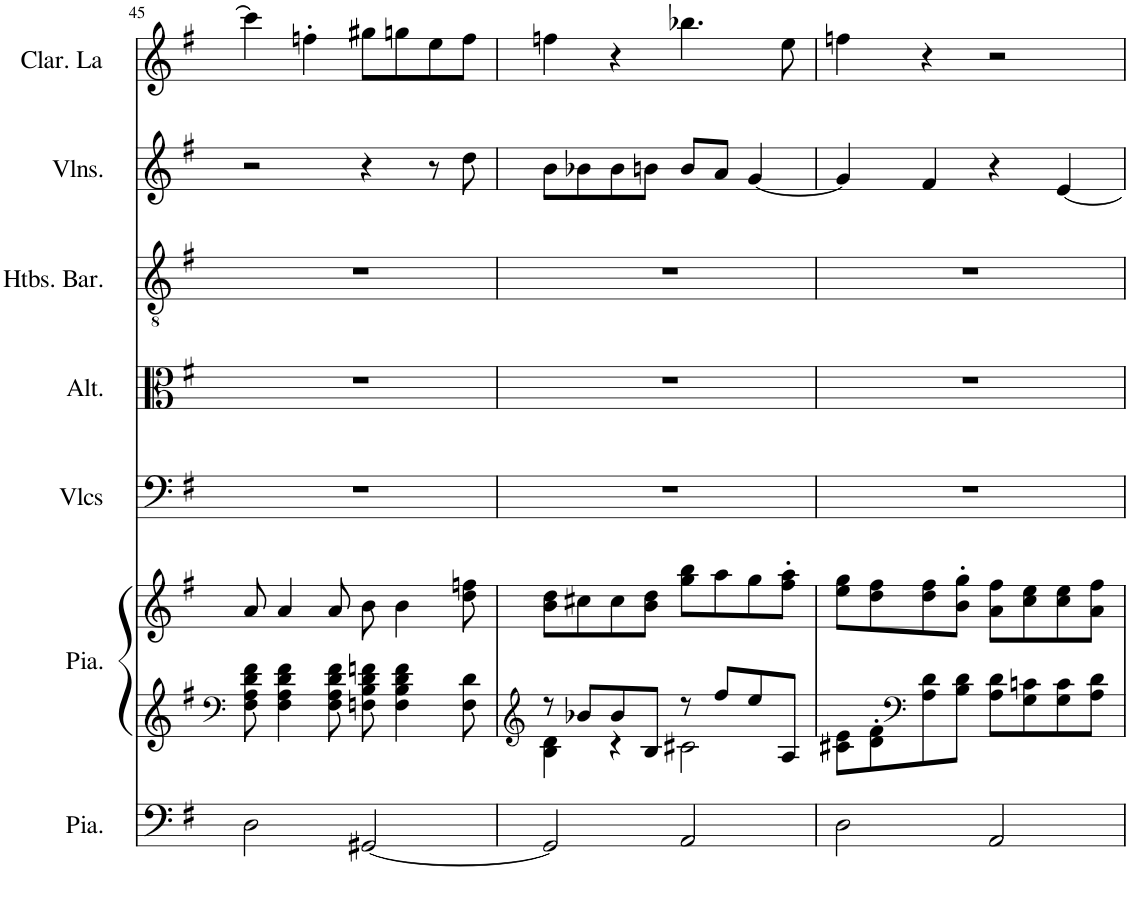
**kern	**kern	**kern	**kern	**kern	**kern	**kern	**kern
*part7	*part6	*part6	*part5	*part4	*part3	*part2	*part1
*staff8	*staff7	*staff6	*staff5	*staff4	*staff3	*staff2	*staff1
*I"Piano, Pedals	*I"Piano, Organ	*	*I"Violoncelles, Bass	*I"Altos, Tenor	*I"Hautbois Baryton, Alto	*I"Violons, Soprano	*I"Clarinette en La, Soprano solo
*I'Pia.	*I'Pia.	*	*I'Vlcs	*I'Alt.	*I'Htbs. Bar.	*I'Vlns.	*I'Clar. La
!!LO:PB:g=z
*clefF4	*clefF4	*clefG2	*clefF4	*clefC3	*clefGv2	*clefG2	*clefG2
*	*	*	*	*	*	*	*Trd2c3
*k[f#]	*k[f#]	*k[f#]	*k[f#]	*k[f#]	*k[f#]	*k[f#]	*k[f#]
*M4/4	*M4/4	*M4/4	*M4/4	*M4/4	*M4/4	*M4/4	*M4/4
=45	=45	=45	=45	=45	=45	=45	=45
2D\	8F#\ 8A\ 8d\ 8f#\	8a/	1r	1r	1r	2r	4ccc\]
.	4F#\ 4A\ 4d\ 4f#\	4a/	.	.	.	.	.
.	.	.	.	.	.	.	4ffn'\
.	8F#\ 8A\ 8d\ 8f#\	8a/	.	.	.	.	.
[2GG#X/	8Fn\ 8B\ 8d\ 8fn\	8b\	.	.	.	4r	8gg#X\L
.	4F\ 4B\ 4d\ 4f\	4b\	.	.	.	.	8ggn\
.	.	.	.	.	.	8r	8ee\
.	8F\ 8d\	8dd\ 8ffn\	.	.	.	8dd\	8ff\J
=46	=46	=46	=46	=46	=46	=46	=46
*	*clefG2	*	*	*	*	*	*
*	*^	*	*	*	*	*	*
2GG#/]	8r	4B\ 4d\	8b\ 8dd\L	1r	1r	1r	8b\L	4ffn\
.	8b-X/L	.	8cc#X\	.	.	.	8b-X\	.
.	8b-/	4r	8cc#\	.	.	.	8b-\	4r
.	8B/J	.	8b\ 8dd\J	.	.	.	8bn\J	.
2AA/	8r	2c#X\	8gg\ 8bb\L	.	.	.	8b/L	4.bb-X\
.	8ff#/L	.	8aa\	.	.	.	8a/J	.
.	8ee/	.	8gg\	.	.	.	[4g/	.
.	8A/J	.	8ff#\' 8aa\'J	.	.	.	.	8ee\
*	*v	*v	*	*	*	*	*	*
=47	=47	=47	=47	=47	=47	=47	=47
2D\	8c#X\ 8e\L	8ee\ 8gg\L	1r	1r	1r	4g/]	4ffn\
.	8d\' 8f#\'	8dd\ 8ff#\	.	.	.	.	.
*	*clefF4	*	*	*	*	*	*
.	8A\ 8d\	8dd\ 8ff#\	.	.	.	4f#/	4r
.	8B\ 8d\J	8b\' 8gg\'J	.	.	.	.	.
2AA/	8A\ 8d\L	8a\ 8ff#\L	.	.	.	4r	2r
.	8G\ 8cn\	8cc\ 8ee\	.	.	.	.	.
.	8G\ 8c\	8cc\ 8ee\	.	.	.	[4e/	.
.	8A\ 8d\J	8a\ 8ff#\J	.	.	.	.	.
=	=	=	=	=	=	=	=
*-	*-	*-	*-	*-	*-	*-	*-
